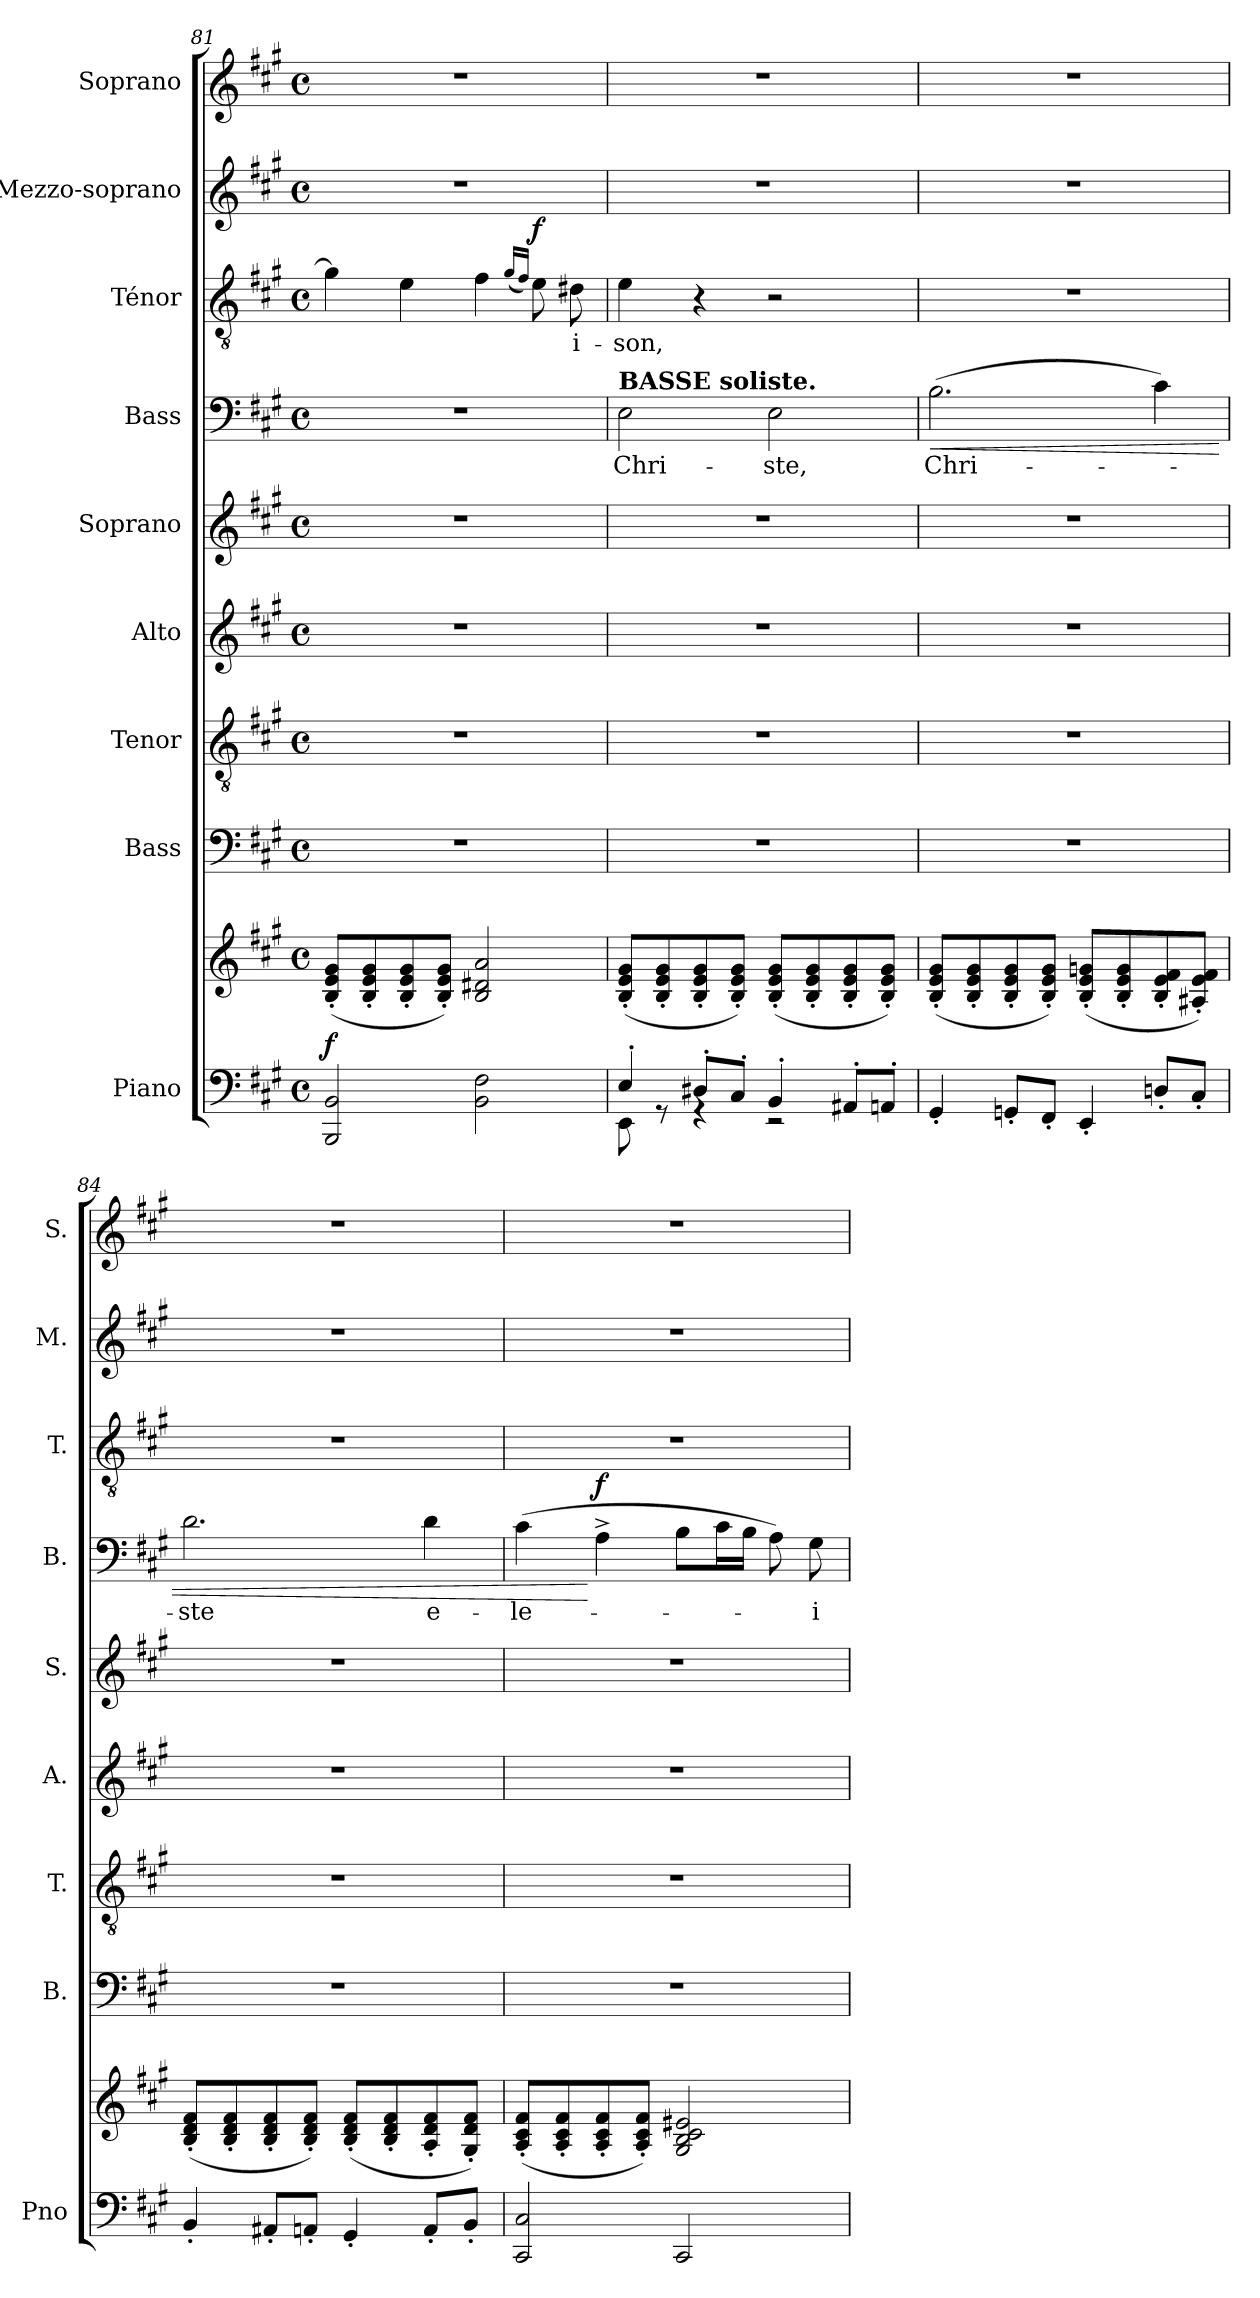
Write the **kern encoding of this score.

**kern	**kern	**dynam	**kern	**kern	**kern	**kern	**kern	**text	**dynam	**kern	**text	**dynam	**kern	**kern
*part9	*part9	*part9	*part8	*part7	*part6	*part5	*part4	*part4	*part4	*part3	*part3	*part3	*part2	*part1
*staff10	*staff9	*staff9/10	*staff8	*staff7	*staff6	*staff5	*staff4	*staff4	*staff4	*staff3	*staff3	*staff3	*staff2	*staff1
*I"Piano	*	*	*I"Bass	*I"Tenor	*I"Alto	*I"Soprano	*I"Bass	*	*	*I"Ténor	*	*	*I"Mezzo-soprano	*I"Soprano
*I'Pno	*	*	*I'B.	*I'T.	*I'A.	*I'S.	*I'B.	*	*	*I'T.	*	*	*I'M.	*I'S.
*clefF4	*clefG2	*	*clefF4	*clefGv2	*clefG2	*clefG2	*clefF4	*	*	*clefGv2	*	*	*clefG2	*clefG2
*	*	*	*	*	*ITrd2c3	*	*	*	*	*	*	*	*	*
*k[f#c#g#]	*k[f#c#g#]	*	*k[f#c#g#]	*k[f#c#g#]	*k[f#c#g#d#a#e#]	*k[f#c#g#]	*k[f#c#g#]	*	*	*k[f#c#g#]	*	*	*k[f#c#g#]	*k[f#c#g#]
*M4/4	*M4/4	*	*M4/4	*M4/4	*M4/4	*M4/4	*M4/4	*	*	*M4/4	*	*	*M4/4	*M4/4
*met(c)	*met(c)	*	*met(c)	*met(c)	*met(c)	*met(c)	*met(c)	*	*	*met(c)	*	*	*met(c)	*met(c)
=81	=81	=81	=81	=81	=81	=81	=81	=81	=81	=81	=81	=81	=81	=81
!	!	!LO:DY:a=2	!	!	!	!	!	!	!	!	!	!	!	!
2BBB/ 2BB/	(>8B/' 8e/' 8g#/'L	f	1r	1r	1r	1r	1r	.	.	4g#\]	.	.	1r	1r
.	8B/' 8e/' 8g#/'	.	.	.	.	.	.	.	.	.	.	.	.	.
.	8B/' 8e/' 8g#/'	.	.	.	.	.	.	.	.	4e\	.	.	.	.
.	8B/' 8e/' 8g#/'J)	.	.	.	.	.	.	.	.	.	.	.	.	.
2BB\ 2F#\	2B/ 2d#X/ 2a/	.	.	.	.	.	.	.	.	4f#\	.	.	.	.
.	.	.	.	.	.	.	.	.	.	(16qg#/LL	.	.	.	.
.	.	.	.	.	.	.	.	.	.	16qf#/JJ)	.	.	.	.
!	!	!	!	!	!	!	!	!	!	!	!	!LO:DY:a	!	!
.	.	.	.	.	.	.	.	.	.	8e\	.	f	.	.
.	.	.	.	.	.	.	.	.	.	8d#X\	-i-	.	.	.
!!LO:PB:g=z
=82	=82	=82	=82	=82	=82	=82	=82	=82	=82	=82	=82	=82	=82	=82
*^	*	*	*	*	*	*	*	*	*	*	*	*	*	*
!	!	!	!	!	!	!	!	!LO:TX:a:B:t=BASSE soliste.	!	!	!	!	!	!	!
4E'/	8EE\	(>8B/' 8e/' 8g#/'L	.	1r	1r	1r	1r	2E\	Chri-	.	4e\	-son,	.	1r	1r
.	8rGG	8B/' 8e/' 8g#/'	.	.	.	.	.	.	.	.	.	.	.	.	.
8D#X'/L	4rGG	8B/' 8e/' 8g#/'	.	.	.	.	.	.	.	.	4r	.	.	.	.
8C#'/J	.	8B/' 8e/' 8g#/'J)	.	.	.	.	.	.	.	.	.	.	.	.	.
4BB'/	2rEE	(>8B/' 8e/' 8g#/'L	.	.	.	.	.	2E\	-ste,	.	2r	.	.	.	.
.	.	8B/' 8e/' 8g#/'	.	.	.	.	.	.	.	.	.	.	.	.	.
8AA#X'/L	.	8B/' 8e/' 8g#/'	.	.	.	.	.	.	.	.	.	.	.	.	.
8AAn'/J	.	8B/' 8e/' 8g#/'J)	.	.	.	.	.	.	.	.	.	.	.	.	.
*v	*v	*	*	*	*	*	*	*	*	*	*	*	*	*	*
=83	=83	=83	=83	=83	=83	=83	=83	=83	=83	=83	=83	=83	=83	=83
!	!	!	!	!	!	!	!	!	!LO:HP:b	!	!	!	!	!
4GG#'/	(>8B/' 8e/' 8g#/'L	.	1r	1r	1r	1r	(2.B\	Chri-	<	1r	.	.	1r	1r
.	8B/' 8e/' 8g#/'	.	.	.	.	.	.	.	.	.	.	.	.	.
8GGn'/L	8B/' 8e/' 8g#/'	.	.	.	.	.	.	.	.	.	.	.	.	.
8FF#'/J	8B/' 8e/' 8g#/'J)	.	.	.	.	.	.	.	.	.	.	.	.	.
4EE'/	(>8B/' 8e/' 8gn/'L	.	.	.	.	.	.	.	.	.	.	.	.	.
.	8B/' 8e/' 8g/'	.	.	.	.	.	.	.	.	.	.	.	.	.
8Dn'/L	8B/' 8e/' 8f#/'	.	.	.	.	.	4c#\)	.	.	.	.	.	.	.
8C#'/J	8A#X/' 8e/' 8f#/'J)	.	.	.	.	.	.	.	.	.	.	.	.	.
=84	=84	=84	=84	=84	=84	=84	=84	=84	=84	=84	=84	=84	=84	=84
4BB'/	(>8B/' 8d/' 8f#/'L	.	1r	1r	1r	1r	2.d\	-ste	.	1r	.	.	1r	1r
.	8B/' 8d/' 8f#/'	.	.	.	.	.	.	.	.	.	.	.	.	.
8AA#X'/L	8B/' 8d/' 8f#/'	.	.	.	.	.	.	.	.	.	.	.	.	.
8AAn'/J	8B/' 8d/' 8f#/'J)	.	.	.	.	.	.	.	.	.	.	.	.	.
4GG#'/	(>8B/' 8d/' 8f#/'L	.	.	.	.	.	.	.	.	.	.	.	.	.
.	8B/' 8d/' 8f#/'	.	.	.	.	.	.	.	.	.	.	.	.	.
8AA'/L	8A/' 8d/' 8f#/'	.	.	.	.	.	4d\	e-	.	.	.	.	.	.
8BB'/J	8G#/' 8d/' 8f#/'J)	.	.	.	.	.	.	.	.	.	.	.	.	.
=85	=85	=85	=85	=85	=85	=85	=85	=85	=85	=85	=85	=85	=85	=85
2CC#/ 2C#/	(>8A/' 8c#/' 8f#/'L	.	1r	1r	1r	1r	(4c#\	-le-	.	1r	.	.	1r	1r
.	8A/' 8c#/' 8f#/'	.	.	.	.	.	.	.	.	.	.	.	.	.
!	!	!	!	!	!	!	!	!	!LO:DY:n=1:a	!	!	!	!	!
.	8A/' 8c#/' 8f#/'	.	.	.	.	.	4A^\	.	[ f	.	.	.	.	.
.	8A/' 8c#/' 8f#/'J)	.	.	.	.	.	.	.	.	.	.	.	.	.
2CC#/	2G#/ 2B/ 2c#/ 2e#X/	.	.	.	.	.	8B\L	.	.	.	.	.	.	.
.	.	.	.	.	.	.	16c#\L	.	.	.	.	.	.	.
.	.	.	.	.	.	.	16B\JJ	.	.	.	.	.	.	.
.	.	.	.	.	.	.	8A\)	.	.	.	.	.	.	.
.	.	.	.	.	.	.	8G#\	-i-	.	.	.	.	.	.
=	=	=	=	=	=	=	=	=	=	=	=	=	=	=
*-	*-	*-	*-	*-	*-	*-	*-	*-	*-	*-	*-	*-	*-	*-
